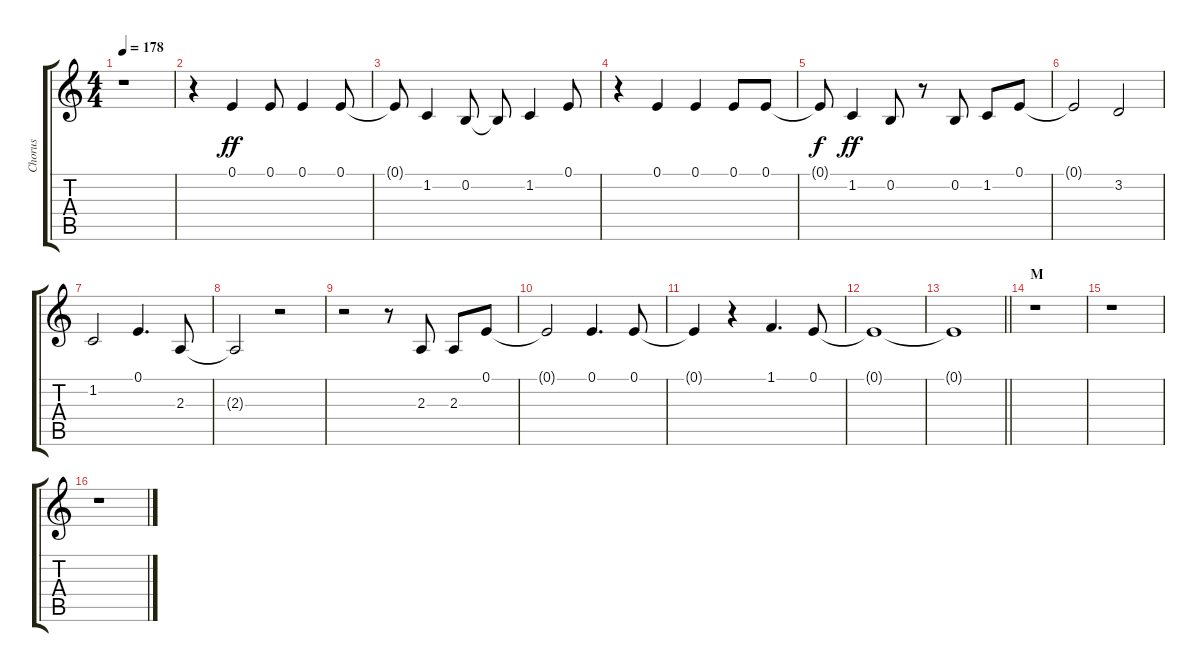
\track ("Chorus" "Chorus") {instrument voiceoohs}
\staff {score tabs}
\tuning (E4 B3 G3 D3 A2 E2) {hide}
\ts (4 4)
\tempo 178
\clef g2
\ks c
r.1{dy ff} |
r.4 0.1.4 0.1.8 0.1.4 0.1.8 |
0.1{t}.8 1.2.4 0.2.8 0.2{t}.8 1.2.4 0.1.8 |
r.4 0.1.4 0.1.4 0.1.8 0.1.8 |
0.1{t}.8{dy f} 1.2.4{dy ff} 0.2.8 r.8 0.2.8 1.2.8 0.1.8 |
0.1{t}.2 3.2.2 |
1.2.2 0.1.4{d} 2.3.8 |
2.3{t}.2 r.2 |
r.2 r.8 2.3.8 2.3.8 0.1.8 |
0.1{t}.2 0.1.4{d} 0.1.8 |
0.1{t}.4 r.4 1.1.4{d} 0.1.8 |
0.1{t}.1 |
\barLineRight lightlight
0.1{t}.1 |
\section ("" "M")
r.1 |
r.1 |
r.1
